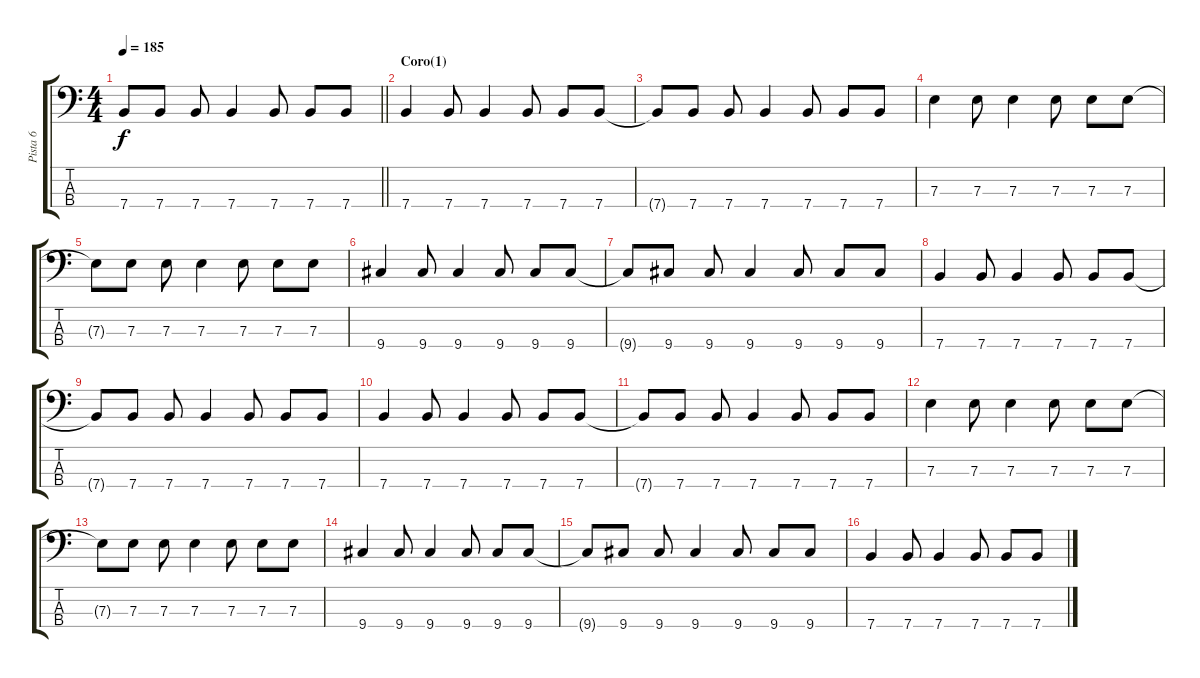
\track ("Pista 6" "Pista 6") {instrument electricbassfinger}
\staff {score tabs}
\tuning (G2 D2 A1 E1) {hide}
\ts (4 4)
\tempo 185
\clef f4
\barLineRight lightlight
\ks c
7.4{t}.8{dy f} 7.4.8 7.4.8 7.4.4 7.4.8 7.4.8 7.4.8 |
\section ("" "Coro(1)")
7.4.4 7.4.8 7.4.4 7.4.8 7.4.8 7.4.8 |
7.4{t}.8 7.4.8 7.4.8 7.4.4 7.4.8 7.4.8 7.4.8 |
7.3.4 7.3.8 7.3.4 7.3.8 7.3.8 7.3.8 |
7.3{t}.8 7.3.8 7.3.8 7.3.4 7.3.8 7.3.8 7.3.8 |
9.4.4 9.4.8 9.4.4 9.4.8 9.4.8 9.4.8 |
9.4{t}.8 9.4.8 9.4.8 9.4.4 9.4.8 9.4.8 9.4.8 |
7.4.4 7.4.8 7.4.4 7.4.8 7.4.8 7.4.8 |
7.4{t}.8 7.4.8 7.4.8 7.4.4 7.4.8 7.4.8 7.4.8 |
7.4.4 7.4.8 7.4.4 7.4.8 7.4.8 7.4.8 |
7.4{t}.8 7.4.8 7.4.8 7.4.4 7.4.8 7.4.8 7.4.8 |
7.3.4 7.3.8 7.3.4 7.3.8 7.3.8 7.3.8 |
7.3{t}.8 7.3.8 7.3.8 7.3.4 7.3.8 7.3.8 7.3.8 |
9.4.4 9.4.8 9.4.4 9.4.8 9.4.8 9.4.8 |
9.4{t}.8 9.4.8 9.4.8 9.4.4 9.4.8 9.4.8 9.4.8 |
7.4.4 7.4.8 7.4.4 7.4.8 7.4.8 7.4.8
